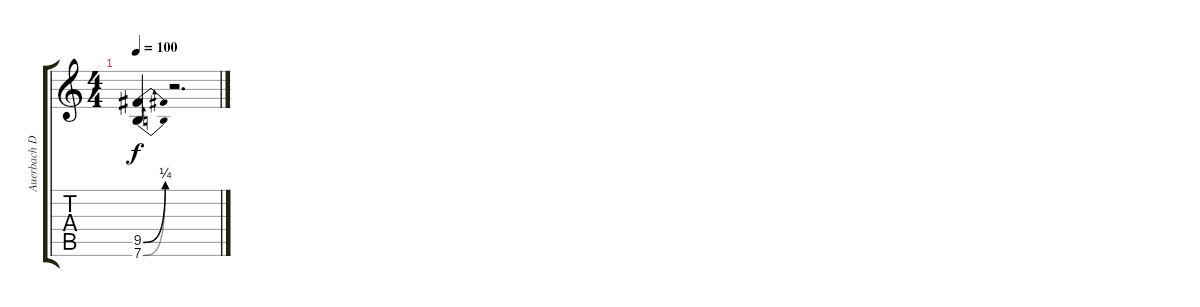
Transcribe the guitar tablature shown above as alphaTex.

\track ("Auerbach Dan" "Auerbach D") {instrument distortionguitar}
\staff {score tabs}
\tuning (E4 B3 G3 D3 A2 E2) {hide}
\ts (4 4)
\tempo 100
\clef g2
\ks c
(9.5{be (bend 0 0 60 1)} 7.6{be (bend 0 0 60 1)}).4{dy f} r.2{d}
